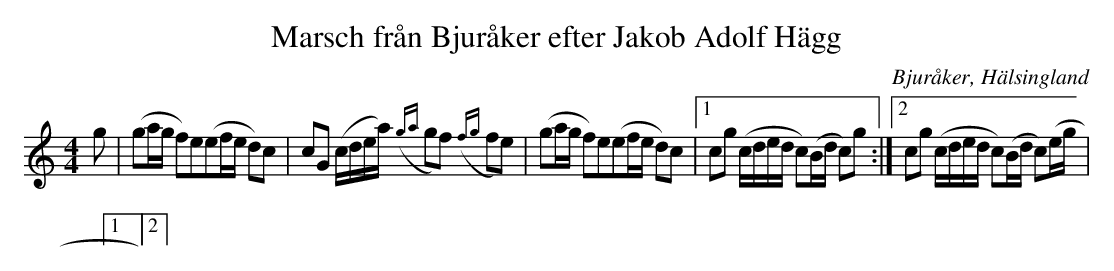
X:1
T: Marsch från Bjuråker efter Jakob Adolf Hägg
O: Bjuråker, Hälsingland
M: 4/4
L: 1/16
K: C
g2|(g2ag f2)e2(e2fe d2)c2|c2G2 (cdea) ({ga}g2f2) ({fg}f2e2)|(g2ag f2)e2(e2fe d2)c2|1 c2g2 (cded c2)(Bd c2)g2:|2 c2g2 (cded c2)(Bd c2)(eg|
|:|||:|1|2|
